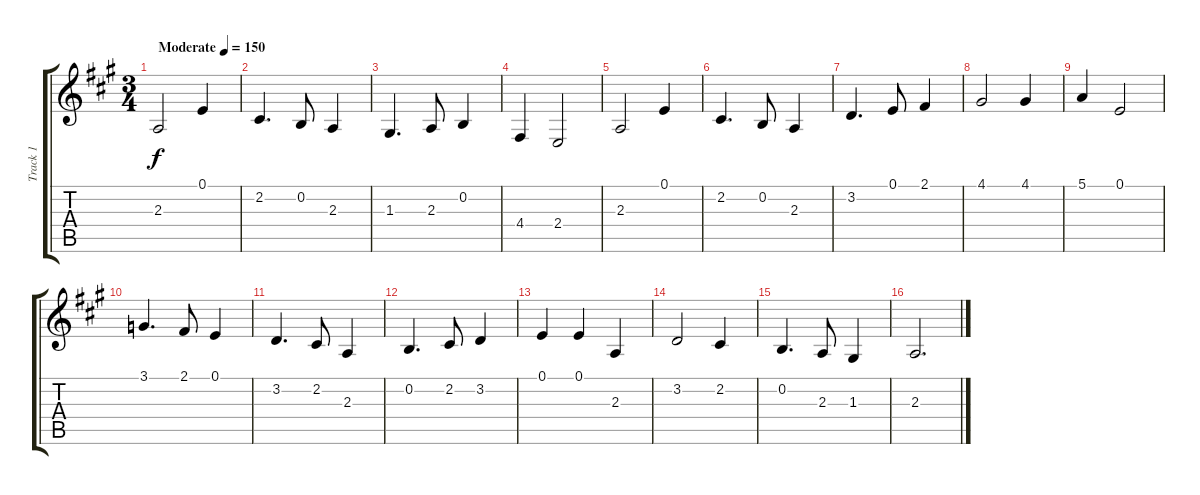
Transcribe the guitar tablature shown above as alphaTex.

\track ("Track 1" "Track 1") {instrument stringensemble1}
\staff {score tabs}
\tuning (E4 B3 G3 D3 A2 E2) {hide}
\ts (3 4)
\tempo (150 "Moderate")
\clef g2
\ks a
2.3.2{dy f instrument stringensemble1} 0.1.4 |
2.2.4{d} 0.2.8 2.3.4 |
1.3.4{d} 2.3.8 0.2.4 |
4.4.4 2.4.2 |
2.3.2 0.1.4 |
2.2.4{d} 0.2.8 2.3.4 |
3.2.4{d} 0.1.8 2.1.4 |
4.1.2 4.1.4 |
5.1.4 0.1.2 |
3.1.4{d} 2.1.8 0.1.4 |
3.2.4{d} 2.2.8 2.3.4 |
0.2.4{d} 2.2.8 3.2.4 |
0.1.4 0.1.4 2.3.4 |
3.2.2 2.2.4 |
0.2.4{d} 2.3.8 1.3.4 |
2.3.2{d}
